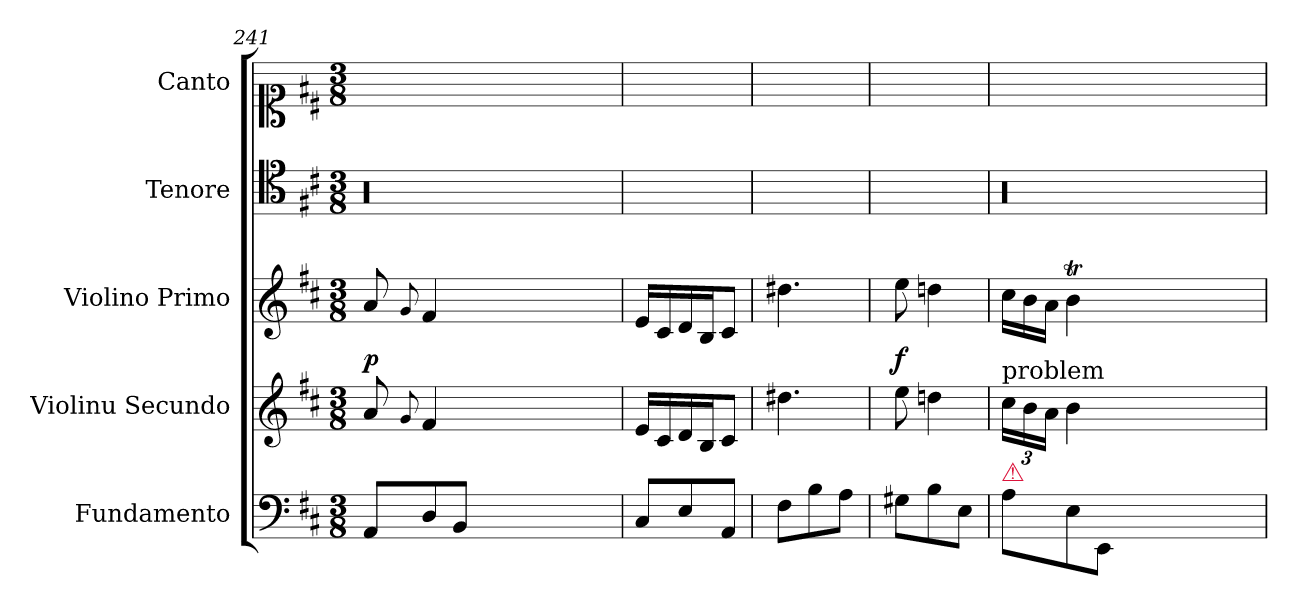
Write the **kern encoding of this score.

**kern	**kern	**dynam	**kern	**dynam	**kern	**kern
*part5	*part4	*part4	*part3	*part3	*part2	*part1
*staff5	*staff4	*staff4	*staff3	*staff3	*staff2	*staff1
*I"Fundamento	*I"Violinu Secundo	*	*I"Violino Primo	*	*I"Tenore	*I"Canto
*	*I'vl 2	*	*I'vl 1	*	*I'T	*
*clefF4	*clefG2	*	*clefG2	*	*clefC4	*clefC1
*k[f#c#]	*k[f#c#]	*	*k[f#c#]	*	*k[f#c#]	*k[f#c#]
*D:	*D:	*	*D:	*	*	*D:
*M3/8	*M3/8	*	*M3/8	*	*M3/8	*M3/8
=241	=241	=241	=241	=241	=241	=241
!	!	!LO:DY:a	!	!LO:DY:a	!LO:N:vis=00	!
8AA/L	8a/	p	8a/	pia	1.r	4.ryy
.	8qqg/	.	8qqg/	.	.	.
8D/	4f#/	.	4f#/	.	.	.
8BB/J	.	.	.	.	.	.
1ryy	1ryy	.	1ryy	.	.	1ryy
8ryy	8ryy	.	8ryy	.	.	8ryy
=242	=242	=242	=242	=242	=242	=242
8C#/L	16e/LL	.	16e/LL	.	4.ryy	4.ryy
.	16c#/	.	16c#/	.	.	.
8E/	16d/	.	16d/	.	.	.
.	16B/J	.	16B/J	.	.	.
8AA/J	8c#/J	.	8c#/J	.	.	.
=243	=243	=243	=243	=243	=243	=243
8F#\L	4.dd#X\	.	4.dd#X\	.	4.ryy	4.ryy
8B\	.	.	.	.	.	.
8A\J	.	.	.	.	.	.
=244	=244	=244	=244	=244	=244	=244
!	!	!LO:DY:a	!	!	!	!
8G#X\L	8ee\	f	8ee\	.	4.ryy	4.ryy
8B\	4ddn\	.	4ddn\	.	.	.
8E\J	.	.	.	.	.	.
=245	=245	=245	=245	=245	=245	=245
*	*	*	*Xtuplet	*	*	*
!	!LO:TX:a:t=problem	!	!	!	!	!
!LO:TX:a:color=crimson:t=⚠	!	!	!	!	!	!
!	!	!	!	!	!LO:N:vis=00	!
8A\L	24cc#\LL	.	24cc#\LL	.	1.r	4.ryy
.	24b\	.	24b\	.	.	.
.	24a\JJ	.	24a\JJ	.	.	.
8E\	4b\	.	4bT\	.	.	.
8EE/J	.	.	.	.	.	.
1ryy	1ryy	.	1ryy	.	.	1ryy
8ryy	8ryy	.	8ryy	.	.	8ryy
=	=	=	=	=	=	=
*-	*-	*-	*-	*-	*-	*-
